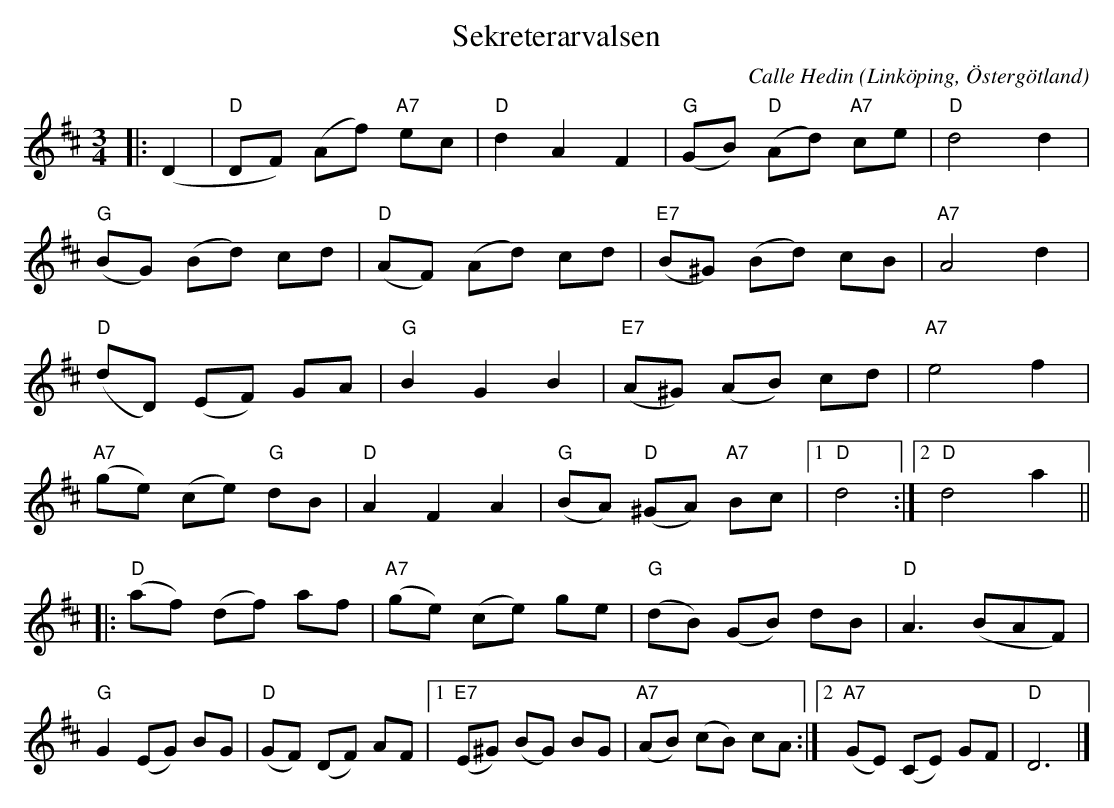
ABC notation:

X:1
T:Sekreterarvalsen
C:Calle Hedin
O:Linköping, Östergötland
M:3/4
K:D
 |: (D2 | "D" DF) (Af) "A7" ec | "D" d2  A2 F2 | "G" (GB) "D" (Ad) "A7"ce | "D" d4 d2 |
"G" (BG) (Bd) cd | "D" (AF) (Ad) cd | "E7"  (B^G) (Bd) cB | "A7" A4 d2 |
"D" (dD) (EF) GA | "G" B2 G2 B2  | "E7"  (A^G) (AB) cd | "A7" e4 f2 |
"A7" (ge) (ce) "G" dB | "D"  A2 F2 A2  | "G" (BA)"D" (^GA) "A7" Bc |1 "D" d4 :|2 "D" d4 a2 ||
 |: "D" (af) (df) af | "A7" (ge) (ce) ge | "G" (dB) (GB) dB | "D" A3 (BAF) |
"G" G2 (EG) BG | "D" (GF) (DF) AF |1 "E7" (E^G) (BG) BG | "A7" (AB) (cB) cA :|2 "A7" (GE) (CE) GF |"D"  D6|]
